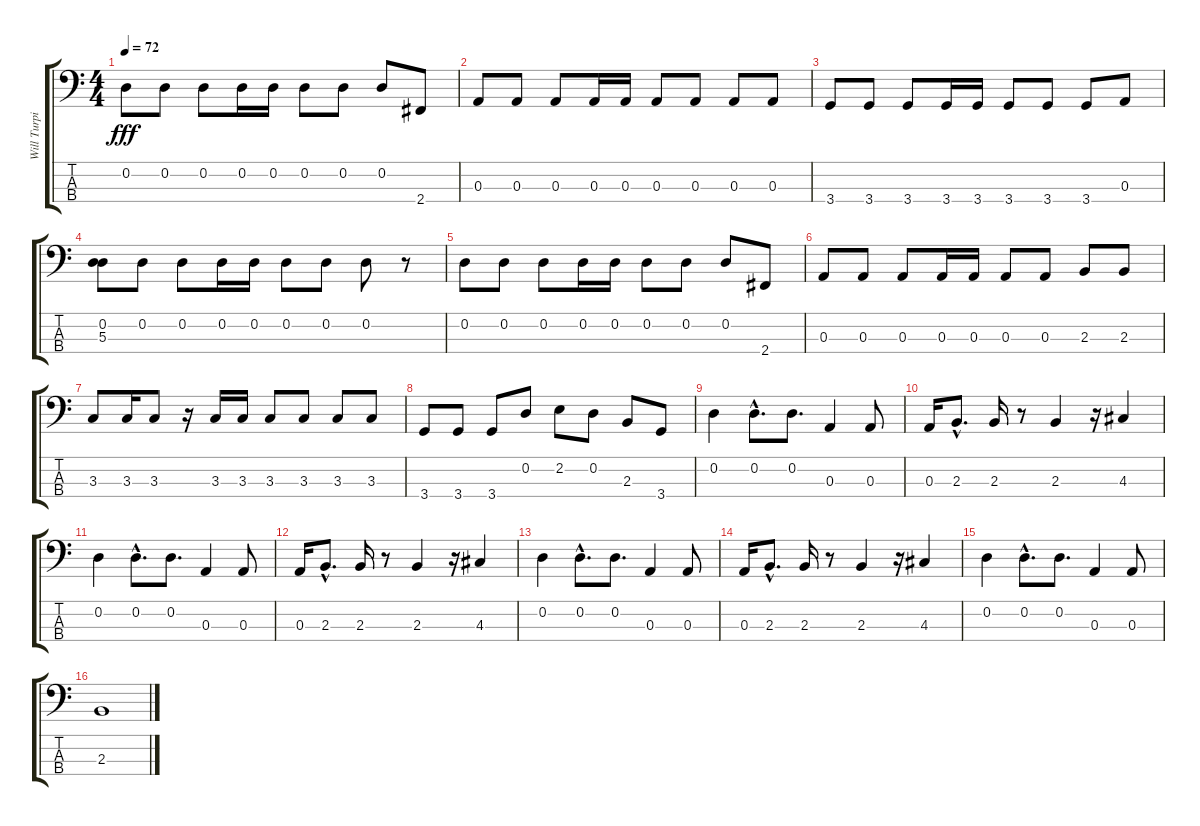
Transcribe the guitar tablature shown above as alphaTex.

\track ("Will Turpin" "Will Turpi") {instrument electricbassfinger}
\staff {score tabs}
\tuning (G2 D2 A1 E1) {hide}
\ts (4 4)
\tempo 72
\clef f4
\ks c
0.2.8{dy fff} 0.2.8 0.2.8 0.2.16 0.2.16 0.2.8 0.2.8 0.2.8 2.4.8 |
0.3.8 0.3.8 0.3.8 0.3.16 0.3.16 0.3.8 0.3.8 0.3.8 0.3.8 |
3.4.8 3.4.8 3.4.8 3.4.16 3.4.16 3.4.8 3.4.8 3.4.8 0.3.8 |
(0.2 5.3).8 0.2.8 0.2.8 0.2.16 0.2.16 0.2.8 0.2.8 0.2.8 r.8 |
0.2.8 0.2.8 0.2.8 0.2.16 0.2.16 0.2.8 0.2.8 0.2.8 2.4.8 |
0.3.8 0.3.8 0.3.8 0.3.16 0.3.16 0.3.8 0.3.8 2.3.8 2.3.8 |
3.3.8 3.3.16 3.3.8 r.16 3.3.16 3.3.16 3.3.8 3.3.8 3.3.8 3.3.8 |
3.4.8 3.4.8 3.4.8 0.2.8 2.2.8 0.2.8 2.3.8 3.4.8 |
0.2.4 0.2{hac}.8{d} 0.2.8{d} 0.3.4 0.3.8 |
0.3.16 2.3{hac}.8{d} 2.3.16 r.8 2.3.4 r.16 4.3.4 |
0.2.4 0.2{hac}.8{d} 0.2.8{d} 0.3.4 0.3.8 |
0.3.16 2.3{hac}.8{d} 2.3.16 r.8 2.3.4 r.16 4.3.4 |
0.2.4 0.2{hac}.8{d} 0.2.8{d} 0.3.4 0.3.8 |
0.3.16 2.3{hac}.8{d} 2.3.16 r.8 2.3.4 r.16 4.3.4 |
0.2.4 0.2{hac}.8{d} 0.2.8{d} 0.3.4 0.3.8 |
2.3.1
